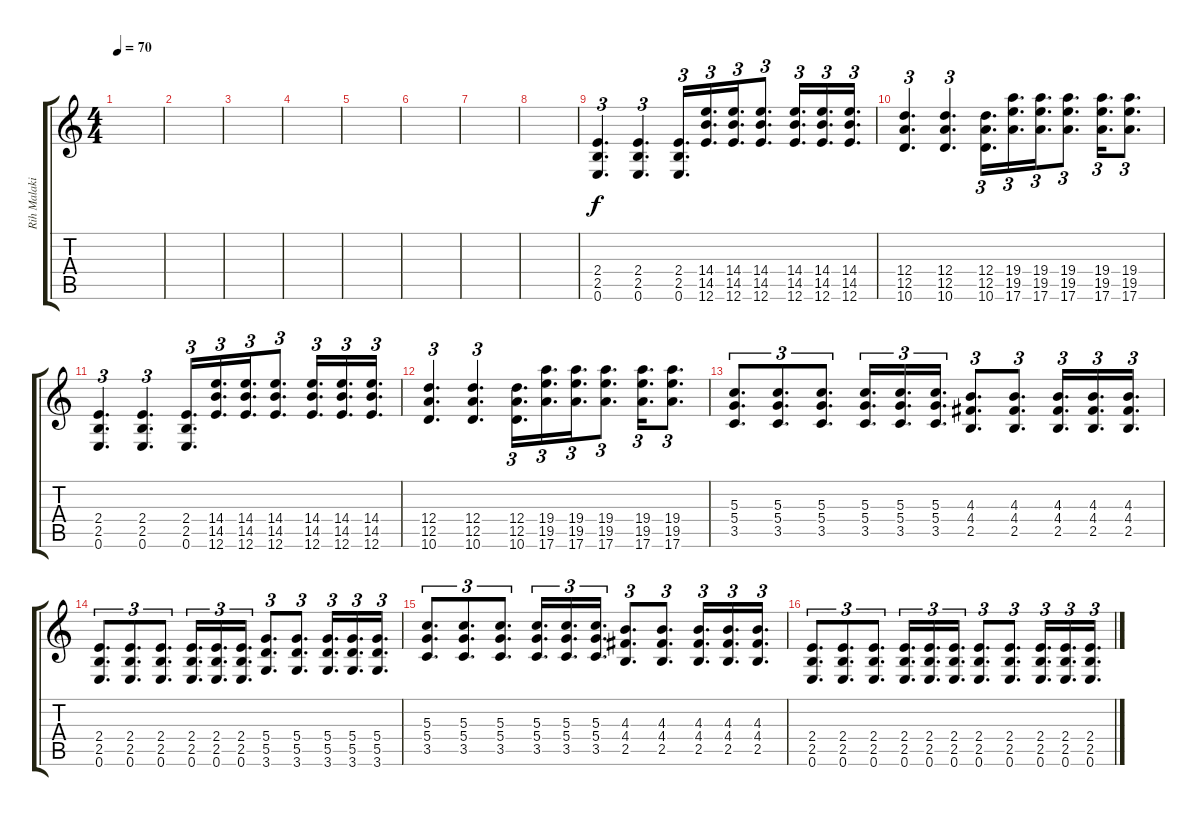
\track ("Rih Malakian" "Rih Malaki") {instrument distortionguitar}
\staff {score tabs}
\tuning (E4 B3 G3 D3 A2 E2) {hide}
\ts (4 4)
\tempo 70
\clef g2
\ks c
|
|
|
|
|
|
|
|
(2.4 2.5 0.6).4{d tu (3 2)} (2.4 2.5 0.6).4{d tu (3 2)} (2.4 2.5 0.6).16{d tu (3 2)} (14.4 14.5 12.6).16{d tu (3 2)} (14.4 14.5 12.6).16{d tu (3 2)} (14.4 14.5 12.6).8{d tu (3 2)} (14.4 14.5 12.6).16{d tu (3 2)} (14.4 14.5 12.6).16{d tu (3 2)} (14.4 14.5 12.6).16{d tu (3 2)} |
(12.4 12.5 10.6).4{d tu (3 2)} (12.4 12.5 10.6).4{d tu (3 2)} (12.4 12.5 10.6).16{d tu (3 2)} (19.4 19.5 17.6).16{d tu (3 2)} (19.4 19.5 17.6).16{d tu (3 2)} (19.4 19.5 17.6).8{d tu (3 2)} (19.4 19.5 17.6).16{d tu (3 2)} (19.4 19.5 17.6).8{d tu (3 2)} |
(2.4 2.5 0.6).4{d tu (3 2)} (2.4 2.5 0.6).4{d tu (3 2)} (2.4 2.5 0.6).16{d tu (3 2)} (14.4 14.5 12.6).16{d tu (3 2)} (14.4 14.5 12.6).16{d tu (3 2)} (14.4 14.5 12.6).8{d tu (3 2)} (14.4 14.5 12.6).16{d tu (3 2)} (14.4 14.5 12.6).16{d tu (3 2)} (14.4 14.5 12.6).16{d tu (3 2)} |
(12.4 12.5 10.6).4{d tu (3 2)} (12.4 12.5 10.6).4{d tu (3 2)} (12.4 12.5 10.6).16{d tu (3 2)} (19.4 19.5 17.6).16{d tu (3 2)} (19.4 19.5 17.6).16{d tu (3 2)} (19.4 19.5 17.6).8{d tu (3 2)} (19.4 19.5 17.6).16{d tu (3 2)} (19.4 19.5 17.6).8{d tu (3 2)} |
(5.3 5.4 3.5).8{d tu (3 2)} (5.3 5.4 3.5).8{d tu (3 2)} (5.3 5.4 3.5).8{d tu (3 2)} (5.3 5.4 3.5).16{d tu (3 2)} (5.3 5.4 3.5).16{d tu (3 2)} (5.3 5.4 3.5).16{d tu (3 2)} (4.3 4.4 2.5).8{d tu (3 2)} (4.3 4.4 2.5).8{d tu (3 2)} (4.3 4.4 2.5).16{d tu (3 2)} (4.3 4.4 2.5).16{d tu (3 2)} (4.3 4.4 2.5).16{d tu (3 2)} |
(2.4 2.5 0.6).8{d tu (3 2)} (2.4 2.5 0.6).8{d tu (3 2)} (2.4 2.5 0.6).8{d tu (3 2)} (2.4 2.5 0.6).16{d tu (3 2)} (2.4 2.5 0.6).16{d tu (3 2)} (2.4 2.5 0.6).16{d tu (3 2)} (5.4 5.5 3.6).8{d tu (3 2)} (5.4 5.5 3.6).8{d tu (3 2)} (5.4 5.5 3.6).16{d tu (3 2)} (5.4 5.5 3.6).16{d tu (3 2)} (5.4 5.5 3.6).16{d tu (3 2)} |
(5.3 5.4 3.5).8{d tu (3 2)} (5.3 5.4 3.5).8{d tu (3 2)} (5.3 5.4 3.5).8{d tu (3 2)} (5.3 5.4 3.5).16{d tu (3 2)} (5.3 5.4 3.5).16{d tu (3 2)} (5.3 5.4 3.5).16{d tu (3 2)} (4.3 4.4 2.5).8{d tu (3 2)} (4.3 4.4 2.5).8{d tu (3 2)} (4.3 4.4 2.5).16{d tu (3 2)} (4.3 4.4 2.5).16{d tu (3 2)} (4.3 4.4 2.5).16{d tu (3 2)} |
(2.4 2.5 0.6).8{d tu (3 2)} (2.4 2.5 0.6).8{d tu (3 2)} (2.4 2.5 0.6).8{d tu (3 2)} (2.4 2.5 0.6).16{d tu (3 2)} (2.4 2.5 0.6).16{d tu (3 2)} (2.4 2.5 0.6).16{d tu (3 2)} (2.4 2.5 0.6).8{d tu (3 2)} (2.4 2.5 0.6).8{d tu (3 2)} (2.4 2.5 0.6).16{d tu (3 2)} (2.4 2.5 0.6).16{d tu (3 2)} (2.4 2.5 0.6).16{d tu (3 2)}
